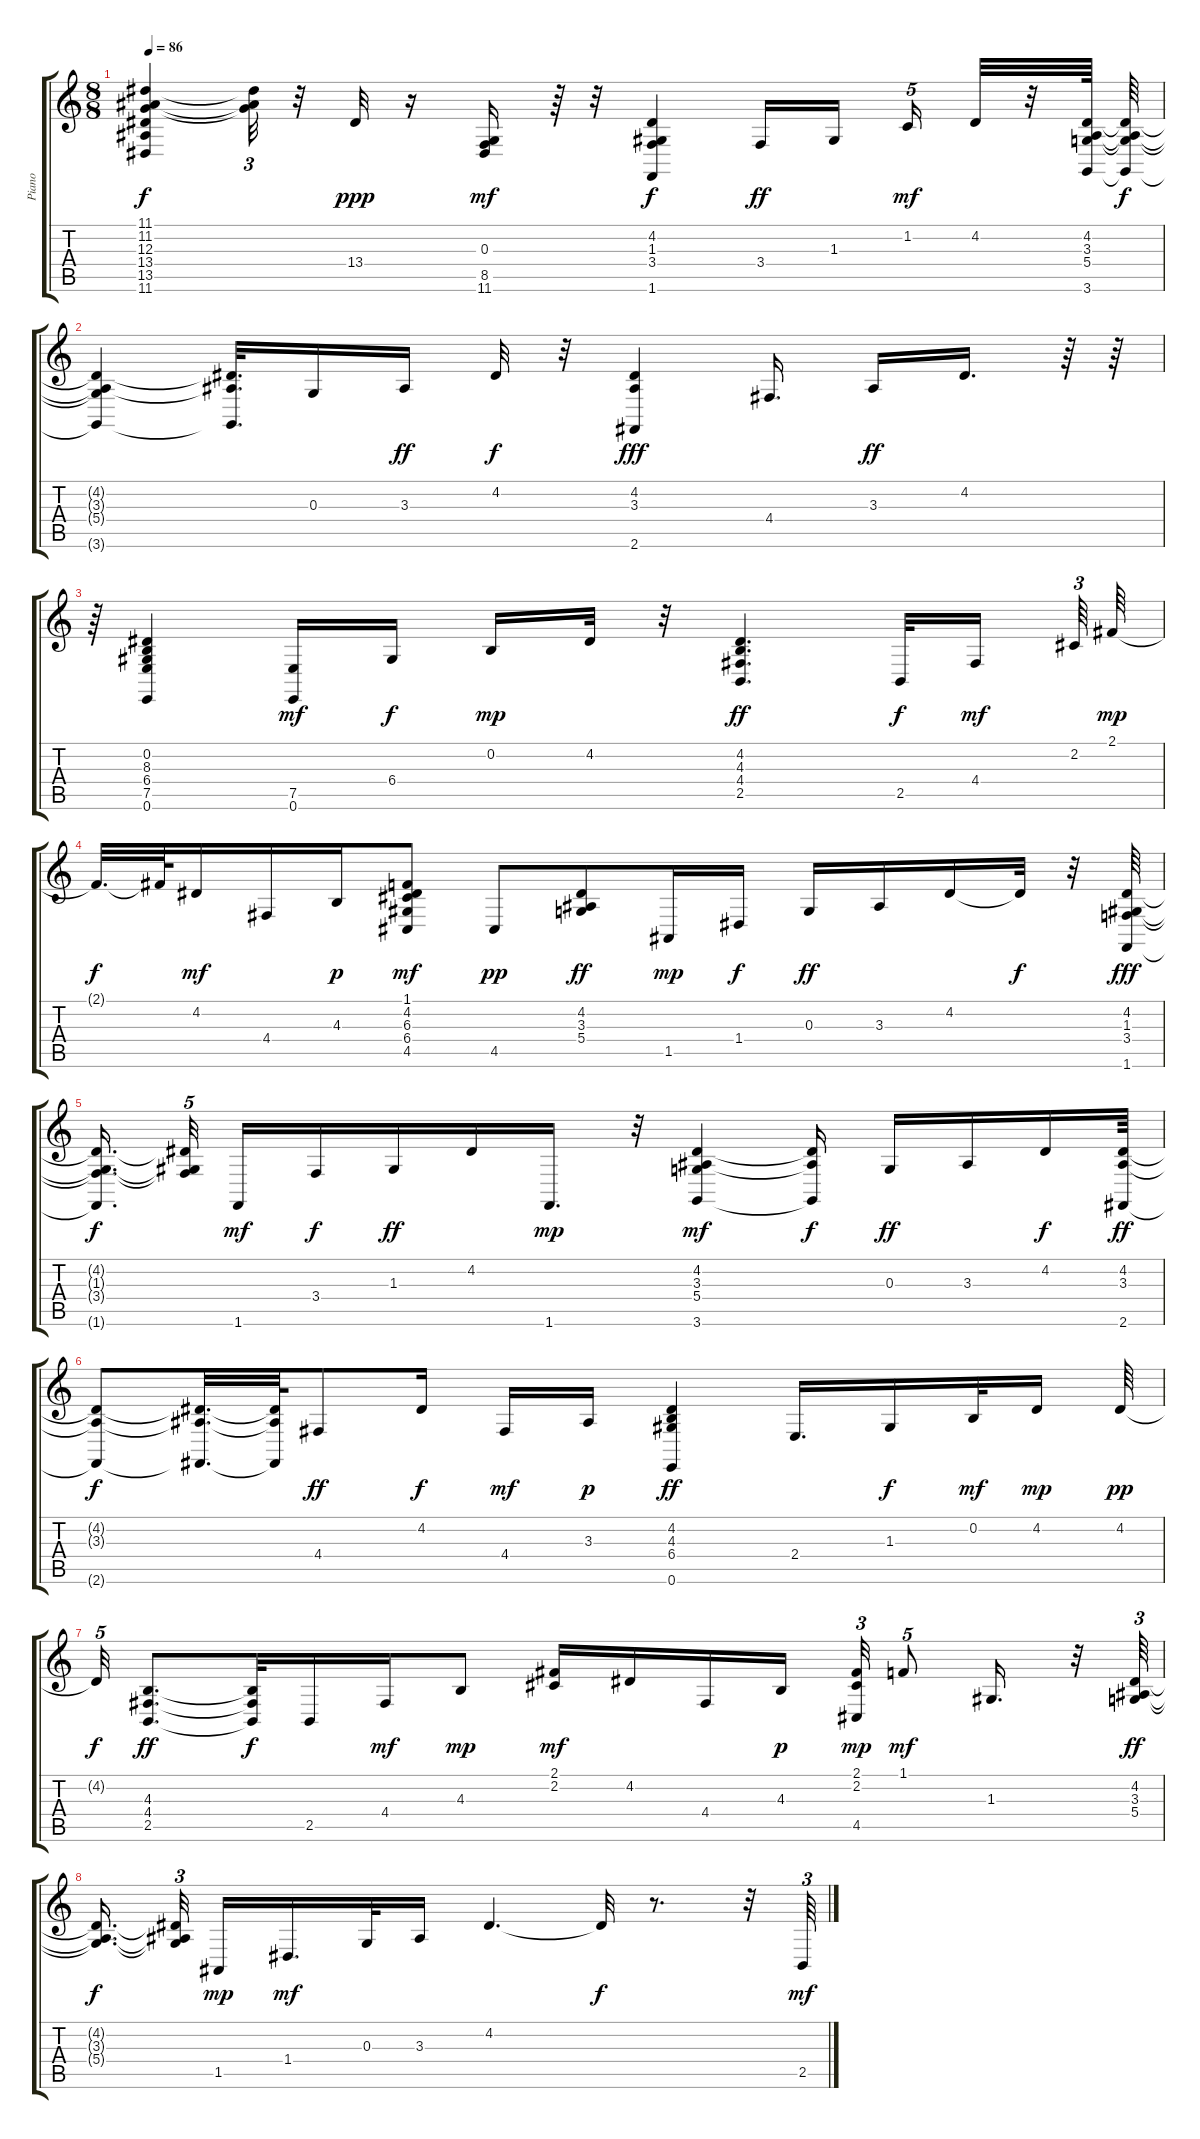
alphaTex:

\track ("Piano" "Piano") {instrument brightacousticpiano}
\staff {score tabs}
\tuning (E4 B3 G3 D3 A2 E2) {hide}
\ts (8 8)
\tempo 86
\clef g2
\ks c
(11.1{t} 11.2{t} 12.3{t} 13.4{t} 13.5{t} 11.6{t}).4{dy f} (11.1{t} 11.2{t} 12.3{t}).32{tu (3 2)} r.32 13.4.32{dy ppp} r.16 (0.3 8.5 11.6).16{dy mf} r.64 r.32 (4.2 1.3 3.4 1.6).4{dy f} 3.4.16{dy ff} 1.3.16 1.2.16{tu (5 4) dy mf} 4.2.32 r.32 (4.2 3.3 5.4 3.6).64 (4.2{t} 3.3{t} 5.4{t} 3.6{t}).64{dy f} |
(4.2{t} 3.3{t} 5.4{t} 3.6{t}).4 (4.2{t} 3.3{t} 3.6{t}).32{d} 0.3.16 3.3.16{dy ff} 4.2.32{dy f} r.32 (4.2 3.3 2.6).4{dy fff} 4.4.16{d} 3.3.16{dy ff} 4.2.16{d} r.64 r.64 |
r.64 (0.2 8.3 6.4 7.5 0.6).4 (7.5 0.6).16{dy mf} 6.4.16{dy f} 0.2.16{dy mp} 4.2.32 r.32 (4.2 4.3 4.4 2.5).4{d dy ff} 2.5.32{dy f} 4.4.16{dy mf} 2.2.64{tu (3 2)} 2.1.64{dy mp} |
2.1{t}.32{d dy f} 2.1{t}.64 4.2.16{dy mf} 4.4.16 4.3.16{dy p} (1.1 4.2 6.3 6.4 4.5).8{dy mf} 4.5.8{dy pp} (4.2 3.3 5.4).8{dy ff} 1.5.16{dy mp} 1.4.16{dy f} 0.3.16{dy ff} 3.3.16 4.2.16 4.2{t}.32{dy f} r.32 (4.2 1.3 3.4 1.6).64{dy fff} |
(4.2{t} 1.3{t} 3.4{t} 1.6{t}).16{d dy f} (4.2{t} 1.3{t} 3.4{t}).32{tu (5 4)} 1.6.16{dy mf} 3.4.16{dy f} 1.3.16{dy ff} 4.2.16 1.6.16{d dy mp} r.32 (4.2 3.3 5.4 3.6).4{dy mf} (4.2{t} 3.3{t} 3.6{t}).16{dy f} 0.3.16{dy ff} 3.3.16 4.2.16{dy f} (4.2 3.3 2.6).64{dy ff} |
(4.2{t} 3.3{t} 2.6{t}).8{dy f} (4.2{t} 3.3{t} 2.6{t}).32{d} (4.2{t} 3.3{t} 2.6{t}).64 4.4.8{dy ff} 4.2.16{dy f} 4.4.16{dy mf} 3.3.16{dy p} (4.2 4.3 6.4 0.6).4{dy ff} 2.4.16{d} 1.3.16{dy f} 0.2.32{dy mf} 4.2.16{dy mp} 4.2.64{dy pp} |
4.2{t}.32{tu (5 4) dy f} (4.3 4.4 2.5).8{d dy ff} (4.3{t} 4.4{t} 2.5{t}).32{dy f} 2.5.16 4.4.16{dy mf} 4.3.8{dy mp} (2.1 2.2).16{dy mf} 4.2.16 4.4.16 4.3.16{dy p} (2.1 2.2 4.5).32{tu (3 2) dy mp} 1.1.8{tu (5 4) dy mf} 1.3.16{d} r.32 (4.2 3.3 5.4).64{tu (3 2) dy ff} |
(4.2{t} 3.3{t} 5.4{t}).16{d dy f} (4.2{t} 3.3{t} 5.4{t}).32{tu (3 2)} 1.5.16{dy mp} 1.4.16{d dy mf} 0.3.32 3.3.16 4.2.4{d} 4.2{t}.32{dy f} r.8{d} r.32 2.5.64{tu (3 2) dy mf}
